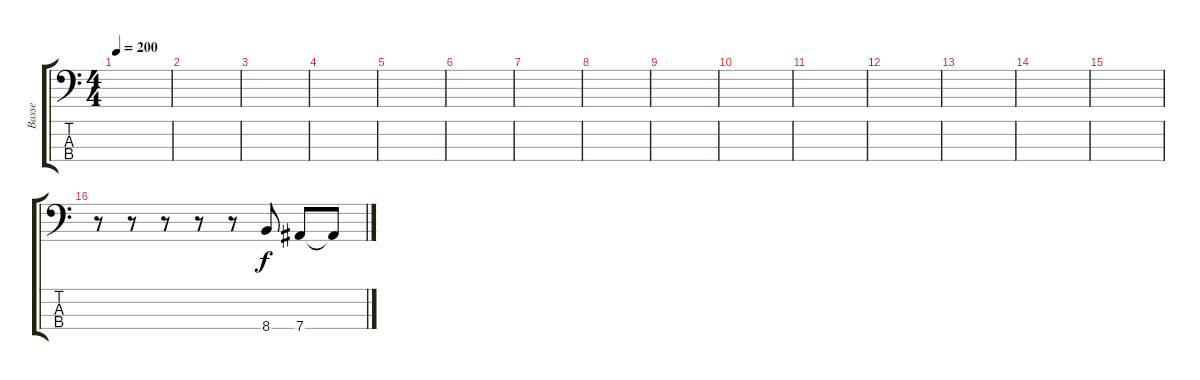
\track ("Basse" "Basse") {instrument slapbass2}
\staff {score tabs}
\tuning (Gb2 Db2 Ab1 Eb1) {hide}
\ts (4 4)
\tempo 200
\clef f4
\ks c
|
|
|
|
|
|
|
|
|
|
|
|
|
|
|
r.8 r.8 r.8 r.8 r.8 8.4.8 7.4.8 7.4{t}.8
